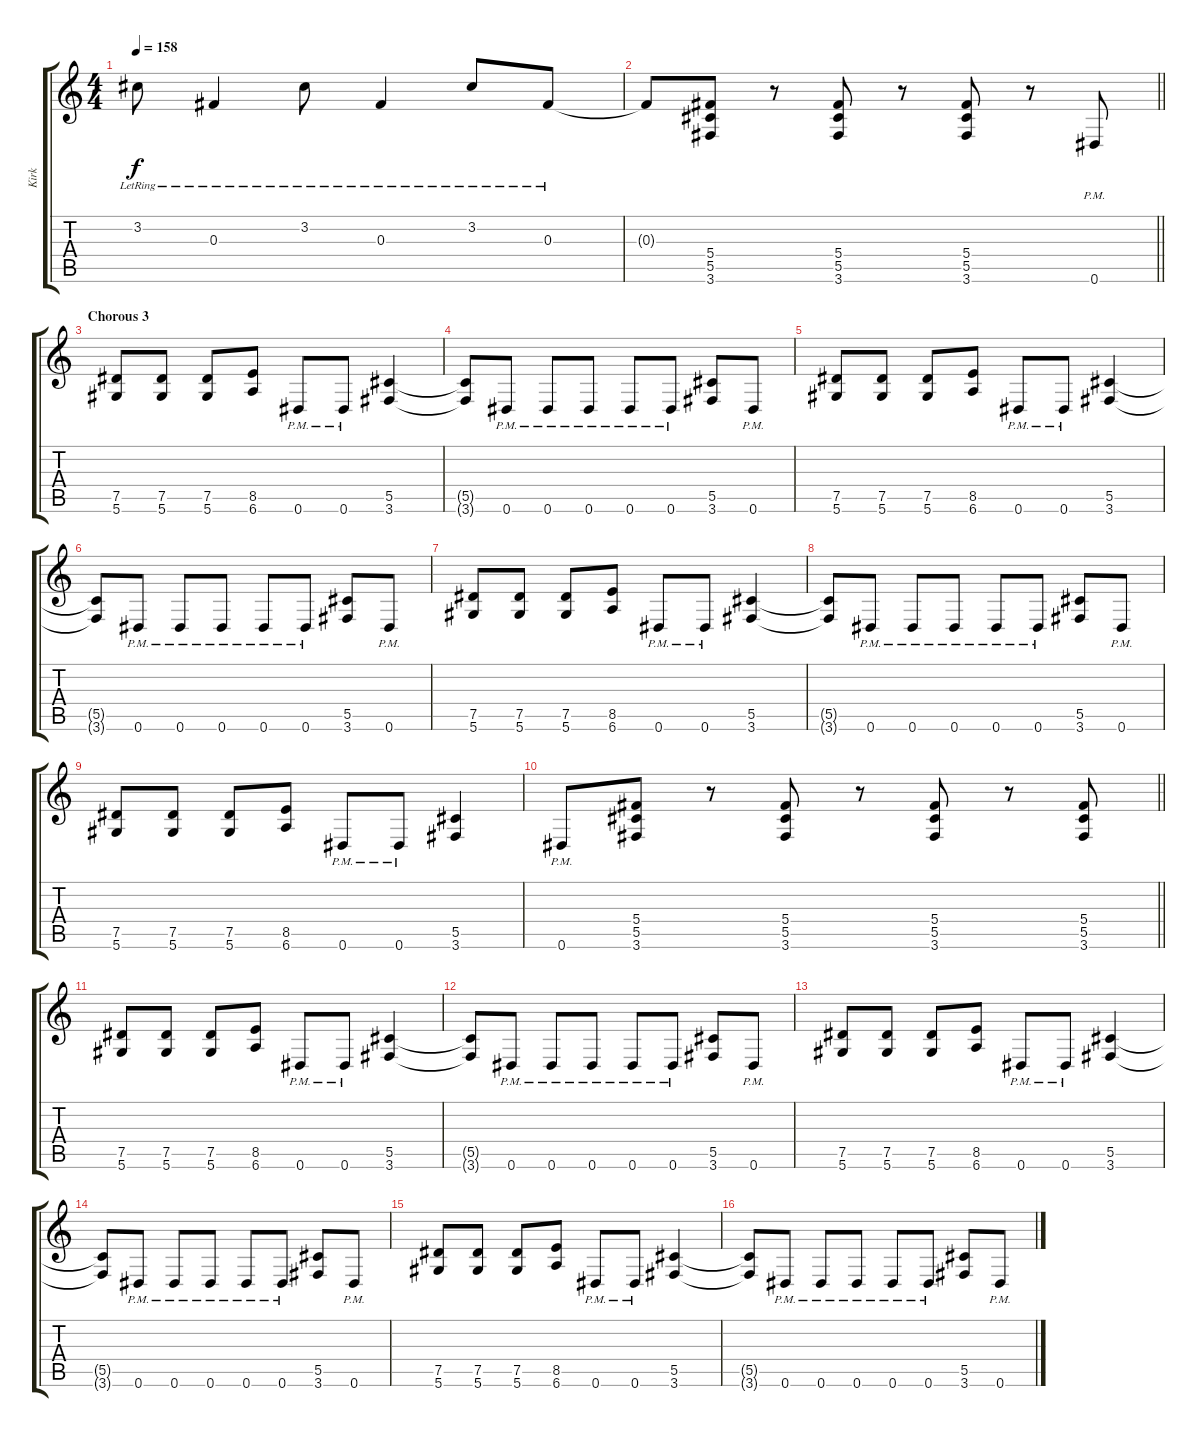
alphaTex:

\track ("Kirk" "Kirk") {instrument distortionguitar}
\staff {score tabs}
\tuning (Eb4 Bb3 Gb3 Db3 Ab2 Eb2) {hide}
\ts (4 4)
\tempo 158
\clef g2
\ks c
3.2{lr}.8{dy f} 0.3{lr}.4 3.2{lr}.8 0.3{lr}.4 3.2{lr}.8 0.3{lr}.8 |
\barLineRight lightlight
0.3{t}.8 (5.4 5.5 3.6).8 r.8 (5.4 5.5 3.6).8 r.8 (5.4 5.5 3.6).8 r.8 0.6{pm}.8 |
\section ("" "Chorous 3")
(7.5 5.6).8 (7.5 5.6).8 (7.5 5.6).8 (8.5 6.6).8 0.6{pm}.8 0.6{pm}.8 (5.5 3.6).4 |
(5.5{t} 3.6{t}).8 0.6{pm}.8 0.6{pm}.8 0.6{pm}.8 0.6{pm}.8 0.6{pm}.8 (5.5 3.6).8 0.6{pm}.8 |
(7.5 5.6).8 (7.5 5.6).8 (7.5 5.6).8 (8.5 6.6).8 0.6{pm}.8 0.6{pm}.8 (5.5 3.6).4 |
(5.5{t} 3.6{t}).8 0.6{pm}.8 0.6{pm}.8 0.6{pm}.8 0.6{pm}.8 0.6{pm}.8 (5.5 3.6).8 0.6{pm}.8 |
(7.5 5.6).8 (7.5 5.6).8 (7.5 5.6).8 (8.5 6.6).8 0.6{pm}.8 0.6{pm}.8 (5.5 3.6).4 |
(5.5{t} 3.6{t}).8 0.6{pm}.8 0.6{pm}.8 0.6{pm}.8 0.6{pm}.8 0.6{pm}.8 (5.5 3.6).8 0.6{pm}.8 |
(7.5 5.6).8 (7.5 5.6).8 (7.5 5.6).8 (8.5 6.6).8 0.6{pm}.8 0.6{pm}.8 (5.5 3.6).4 |
\barLineRight lightlight
0.6{pm}.8 (5.4 5.5 3.6).8 r.8 (5.4 5.5 3.6).8 r.8 (5.4 5.5 3.6).8 r.8 (5.4 5.5 3.6).8 |
\section ("" "")
(7.5 5.6).8 (7.5 5.6).8 (7.5 5.6).8 (8.5 6.6).8 0.6{pm}.8 0.6{pm}.8 (5.5 3.6).4 |
(5.5{t} 3.6{t}).8 0.6{pm}.8 0.6{pm}.8 0.6{pm}.8 0.6{pm}.8 0.6{pm}.8 (5.5 3.6).8 0.6{pm}.8 |
(7.5 5.6).8 (7.5 5.6).8 (7.5 5.6).8 (8.5 6.6).8 0.6{pm}.8 0.6{pm}.8 (5.5 3.6).4 |
(5.5{t} 3.6{t}).8 0.6{pm}.8 0.6{pm}.8 0.6{pm}.8 0.6{pm}.8 0.6{pm}.8 (5.5 3.6).8 0.6{pm}.8 |
(7.5 5.6).8 (7.5 5.6).8 (7.5 5.6).8 (8.5 6.6).8 0.6{pm}.8 0.6{pm}.8 (5.5 3.6).4 |
(5.5{t} 3.6{t}).8 0.6{pm}.8 0.6{pm}.8 0.6{pm}.8 0.6{pm}.8 0.6{pm}.8 (5.5 3.6).8 0.6{pm}.8
